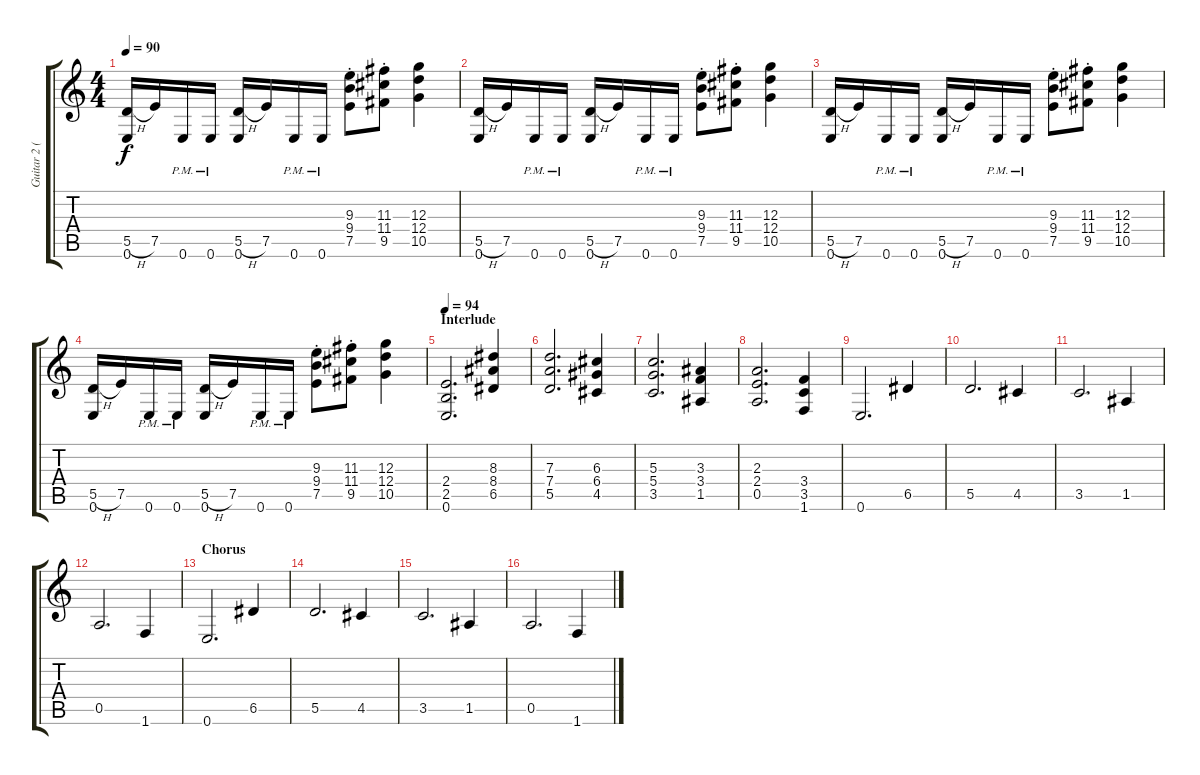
\track ("Guitar 2 (Pat)" "Guitar 2 (") {instrument overdrivenguitar}
\staff {score tabs}
\tuning (E4 B3 G3 D3 A2 E2) {hide}
\ts (4 4)
\tempo 90
\clef g2
\ks c
(5.5{h} 0.6).16{dy f} 7.5.16 0.6{pm}.16 0.6{pm}.16 (5.5{h} 0.6).16 7.5.16 0.6{pm}.16 0.6{pm}.16 (9.3{st} 9.4{st} 7.5{st}).8 (11.3{st} 11.4{st} 9.5{st}).8 (12.3 12.4 10.5).4 |
(5.5{h} 0.6).16 7.5.16 0.6{pm}.16 0.6{pm}.16 (5.5{h} 0.6).16 7.5.16 0.6{pm}.16 0.6{pm}.16 (9.3{st} 9.4{st} 7.5{st}).8 (11.3{st} 11.4{st} 9.5{st}).8 (12.3 12.4 10.5).4 |
(5.5{h} 0.6).16 7.5.16 0.6{pm}.16 0.6{pm}.16 (5.5{h} 0.6).16 7.5.16 0.6{pm}.16 0.6{pm}.16 (9.3{st} 9.4{st} 7.5{st}).8 (11.3{st} 11.4{st} 9.5{st}).8 (12.3 12.4 10.5).4 |
(5.5{h} 0.6).16 7.5.16 0.6{pm}.16 0.6{pm}.16 (5.5{h} 0.6).16 7.5.16 0.6{pm}.16 0.6{pm}.16 (9.3{st} 9.4{st} 7.5{st}).8 (11.3{st} 11.4{st} 9.5{st}).8 (12.3 12.4 10.5).4 |
\section ("" "Interlude")
\tempo 94
(2.4 2.5 0.6).2{d} (8.3 8.4 6.5).4 |
(7.3 7.4 5.5).2{d} (6.3 6.4 4.5).4 |
(5.3 5.4 3.5).2{d} (3.3 3.4 1.5).4 |
(2.3 2.4 0.5).2{d} (3.4 3.5 1.6).4 |
0.6.2{d} 6.5.4 |
5.5.2{d} 4.5.4 |
3.5.2{d} 1.5.4 |
0.5.2{d} 1.6.4 |
\section ("" "Chorus")
0.6.2{d} 6.5.4 |
5.5.2{d} 4.5.4 |
3.5.2{d} 1.5.4 |
0.5.2{d} 1.6.4
